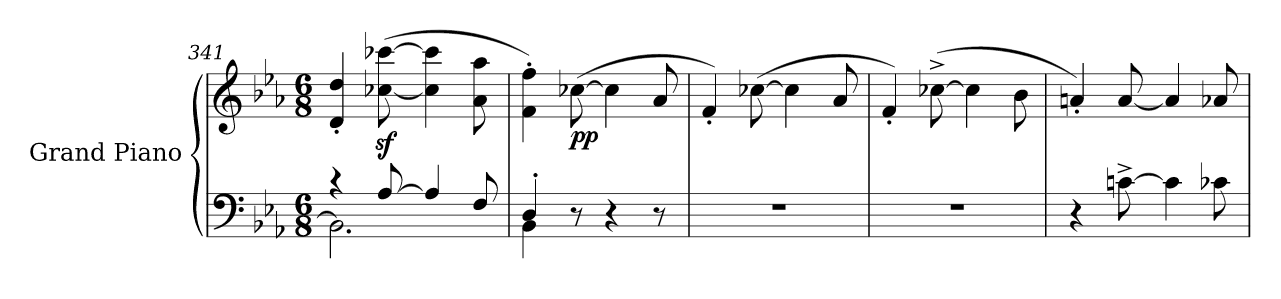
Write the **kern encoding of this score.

**kern	**kern	**dynam
*part1	*part1	*part1
*staff2	*staff1	*staff1/2
*I"Grand Piano	*	*
*I'Pno.	*	*
*clefF4	*clefG2	*
*k[b-e-a-]	*k[b-e-a-]	*
*M6/8	*M6/8	*
=341	=341	=341
*^	*	*
4r	2.BB-\]	4d/' 4dd/'	.
[8A-/	.	([8cc-X\z< [8ccc-X\z<	.
4A-/]	.	4cc-\] 4ccc-\]	.
8F/	.	8a-\ 8aa-\	.
!!LO:LB:g=z
=342	=342	=342	=342
4D'/	4BB-\	4f\' 4ff\')	.
!	!	!	!LO:DY:b
8r	2ryy	([8cc-X\	pp
4r	.	4cc-\]	.
8r	.	8a-/	.
*v	*v	*	*
=343	=343	=343
2.r	4f'/)	.
.	([8cc-X\	.
.	4cc-\]	.
.	8a-/	.
=344	=344	=344
2.r	4f'/)	.
.	([8cc-X^\	.
.	4cc-\]	.
.	8b-\	.
=345	=345	=345
4r	4an'/)	.
[8cn^\	[8a/	.
4c\]	4a/]	.
8c-X\	8a-X/	.
=	=	=
*-	*-	*-
